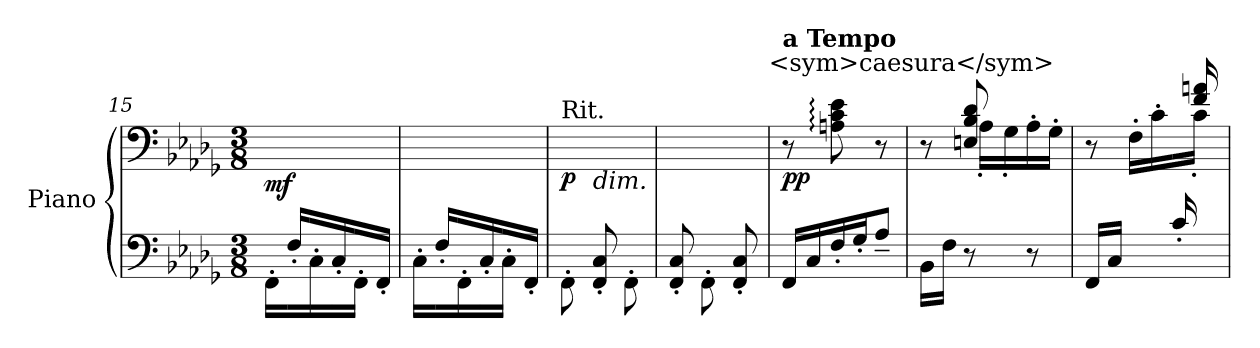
**kern	**kern	**dynam
*part1	*part1	*part1
*staff2	*staff1	*staff1/2
*I"Piano	*	*
*I'Pno.	*	*
*clefF4	*clefF4	*
*k[b-e-a-d-g-]	*k[b-e-a-d-g-]	*
*M3/8	*M3/8	*
=15	=15	=15
*^	*	*
!	!	!	!LO:DY:b
16ryy	16FF'<\LL	16ryy	mf
16F'>/LL	16ryy	16ryy	.
16ryy	16C'<\	16ryy	.
16C'>/	16ryy	16ryy	.
16ryy	16FF'<\JJ	16ryy	.
16FF'>/JJ	16ryy	16ryy	.
=16	=16	=16	=16
16ryy	16C'<\LL	16ryy	.
16F'>/LL	16ryy	16ryy	.
16ryy	16FF'<\	16ryy	.
16C'>/	16ryy	16ryy	.
16ryy	16C'<\JJ	16ryy	.
16FF'>/JJ	16ryy	16ryy	.
=17	=17	=17	=17
!	!	!LO:TX:a:t=Rit.	!
!	!	!	!LO:DY:b
8ryy	8FF'<\	8ryy	p
!	!	!LO:TX:b:i:t=dim.	!
8FF/'> 8C/'>	8ryy	8ryy	.
8ryy	8FF'<\	8ryy	.
=18	=18	=18	=18
8FF/'> 8C/'>	8ryy	8ryy	.
8ryy	8FF'<\	8ryy	.
8FF/'> 8C/'>	8ryy	8ryy	.
!	!	!LO:TX:a:t=<sym>caesura</sym>	!
!!LO:LB:g=z
=19	=19	=19	=19
!	!	!LO:TX:a:B:t=a Tempo	!
!	!	!	!LO:DY:b
*v	*v	*	*
16FF/LL	8r	pp
16C/	.	.
16F'/	8An\: 8c\: 8e-\:	.
16G-'/J	.	.
8A-~/J	8r	.
=20	=20	=20
*	*^	*
16BB-\LL	8r	8ryy	.
16F\JJ	.	.	.
8r	8En/ 8B-/ 8d-/	16A-'>\LL	.
.	.	16G-'>\	.
8r	8ryy	16A-'>\	.
.	.	16G-'>\JJ	.
=21	=21	=21	=21
16FF/LL	8r	8ryy	.
16C/JJ	.	.	.
8ryy	8ryy	16F'\LL	.
.	.	16c'\	.
16c'>/	16ryy	16ryy	.
16ryy	16f/ 16an/	16c'<\JJ	.
*	*v	*v	*
=	=	=
*-	*-	*-
